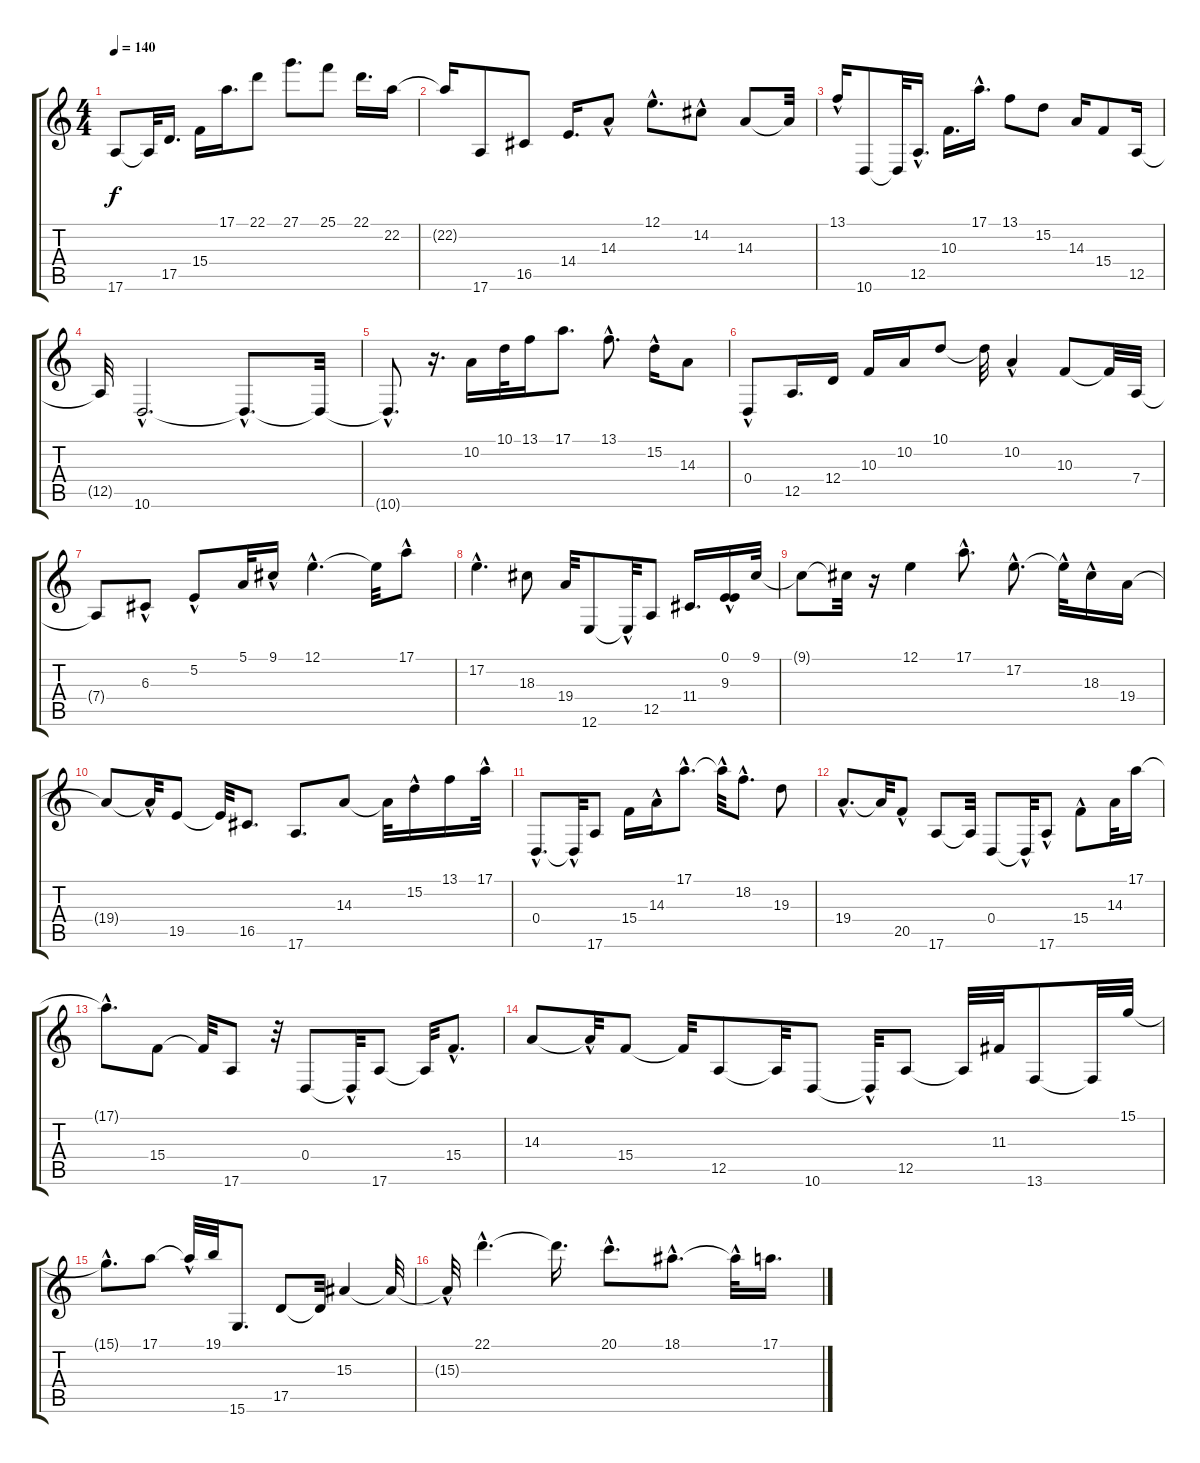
\track "" {instrument acousticgrandpiano}
\staff {score tabs}
\tuning (E4 B3 G3 D3 A2 E2) {hide}
\ts (4 4)
\tempo 140
\clef g2
\ks c
17.6.8{dy f} 17.6{t}.32 17.5.16{d} 15.4.16 17.1.16{d} 22.1.8 27.1.8{d} 25.1.8 22.1.16{d} 22.2.16 |
22.2{t}.16 17.6.8 16.5.8 14.4.16{d} 14.3{hac}.8 12.1{hac}.8{d} 14.2{hac}.8 14.3.8 14.3{t}.32 |
13.1{hac}.16 10.6.8 10.6{t}.32 12.5{hac}.16{d} 10.3.16{d} 17.1{hac}.16{d} 13.1.8 15.2.8 14.3.16 15.4.8 12.5.16 |
12.5{t}.32 10.6{hac}.2{d} 10.6{hac t}.8{d} 10.6{t}.32 |
10.6{hac t}.8{d} r.16{d} 10.2.16 10.1.32 13.1.16 17.1.8{d} 13.1{hac}.8{d} 15.2{hac}.16 14.3.8 |
0.4{hac}.8 12.5.16{d} 12.4.16 10.3.16 10.2.16 10.1.8 10.1{t}.32 10.2{hac}.4 10.3.8 10.3{t}.32 7.4.32 |
7.4{t}.8 6.3{hac}.8 5.2{hac}.8 5.1.32 9.1{hac}.16 12.1{hac}.4{d} 12.1{t}.32 17.1{hac}.8 |
17.2{hac}.4{d} 18.3.8 19.4.32 12.6.8 12.6{hac t}.32 12.5.8 11.4.16{d} (0.1{hac} 9.3{hac}).16 9.1.32 |
9.1{t}.8 9.1{t}.32 r.16 12.1.4 17.1{hac}.8{d} 17.2{hac}.8{d} 17.2{hac t}.32 18.3{hac}.16 19.4.16 |
19.4{t}.8 19.4{hac t}.32 19.5.8 19.5{t}.32 16.5.8{d} 17.6.8{d} 14.3.8 14.3{t}.32 15.2{hac}.16 13.1.16 17.1{hac}.32 |
0.4{hac}.8{d} 0.4{hac t}.32 17.6.8 15.4.16 14.3{hac}.16 17.1{hac}.8{d} 17.1{hac t}.32 18.2{hac}.8{d} 19.3.8 |
19.4{hac}.8{d} 19.4{t}.32 20.5{hac}.8 17.6.8 17.6{t}.32 0.4.8 0.4{hac t}.32 17.6{hac}.8 15.4{hac}.8 14.3.32 17.1.16 |
17.1{hac t}.8{d} 15.4.8 15.4{t}.32 17.6.8 r.32 0.4.8 0.4{hac t}.32 17.6.8 17.6{t}.32 15.4{hac}.8{d} |
14.3.8 14.3{hac t}.32 15.4.8 15.4{t}.32 12.5.8 12.5{t}.32 10.6.8 10.6{hac t}.32 12.5.8 12.5{t}.32 11.3.32 13.6.8 13.6{t}.32 15.1.32 |
15.1{hac t}.8{d} 17.1.8 17.1{hac t}.32 19.1.32 15.6.8{d} 17.5.8 17.5{t}.32 15.3.4 15.3{t}.32 |
15.3{hac t}.32 22.1{hac}.4{d} 22.1{t}.16{d} 20.1{hac}.8{d} 18.1{hac}.8{d} 18.1{hac t}.32 17.1.16{d}
